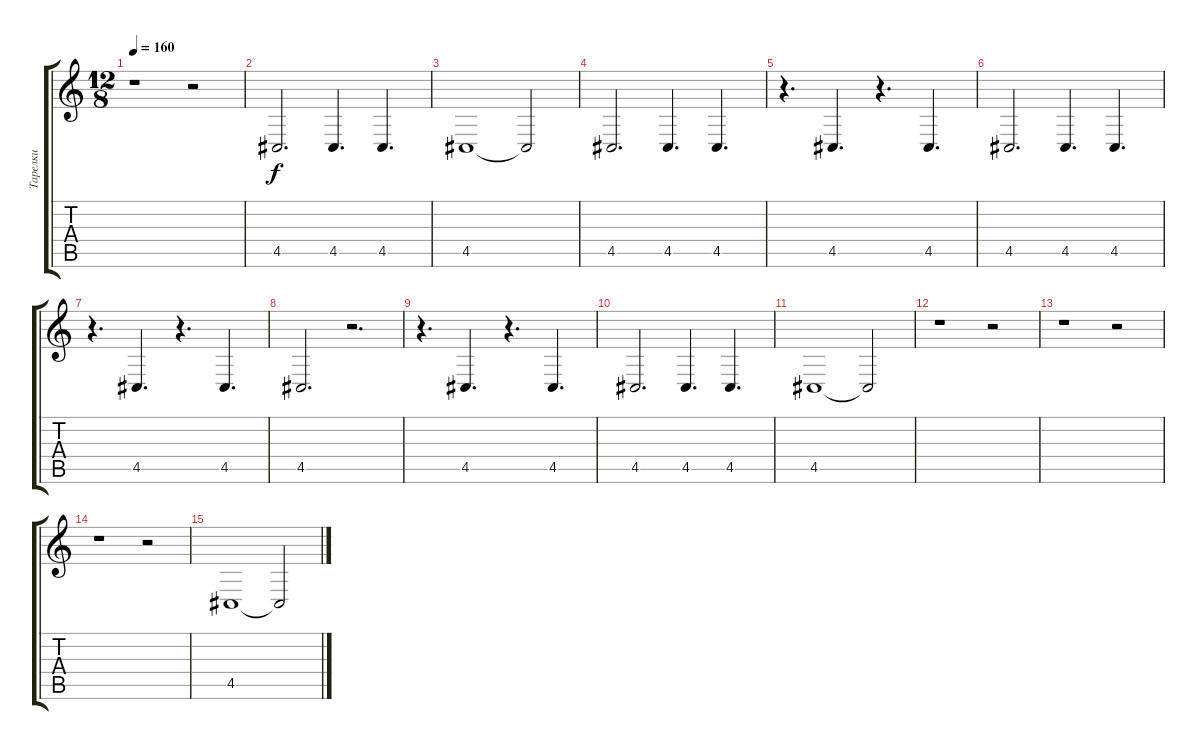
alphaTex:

\track ("Тарелки" "Тарелки") {instrument acousticgrandpiano}
\staff {score tabs}
\tuning (E4 B3 G3 D3 A2 E2) {hide}
\ts (12 8)
\tempo 160
\clef g2
\ks c
r.1{dy f} r.2 |
4.5.2{d} 4.5.4{d} 4.5.4{d} |
4.5.1 4.5{t}.2 |
4.5.2{d} 4.5.4{d} 4.5.4{d} |
r.4{d} 4.5.4{d} r.4{d} 4.5.4{d} |
4.5.2{d} 4.5.4{d} 4.5.4{d} |
r.4{d} 4.5.4{d} r.4{d} 4.5.4{d} |
4.5.2{d} r.2{d} |
r.4{d} 4.5.4{d} r.4{d} 4.5.4{d} |
4.5.2{d} 4.5.4{d} 4.5.4{d} |
4.5.1 4.5{t}.2 |
r.1 r.2 |
r.1 r.2 |
r.1 r.2 |
4.5.1 4.5{t}.2
